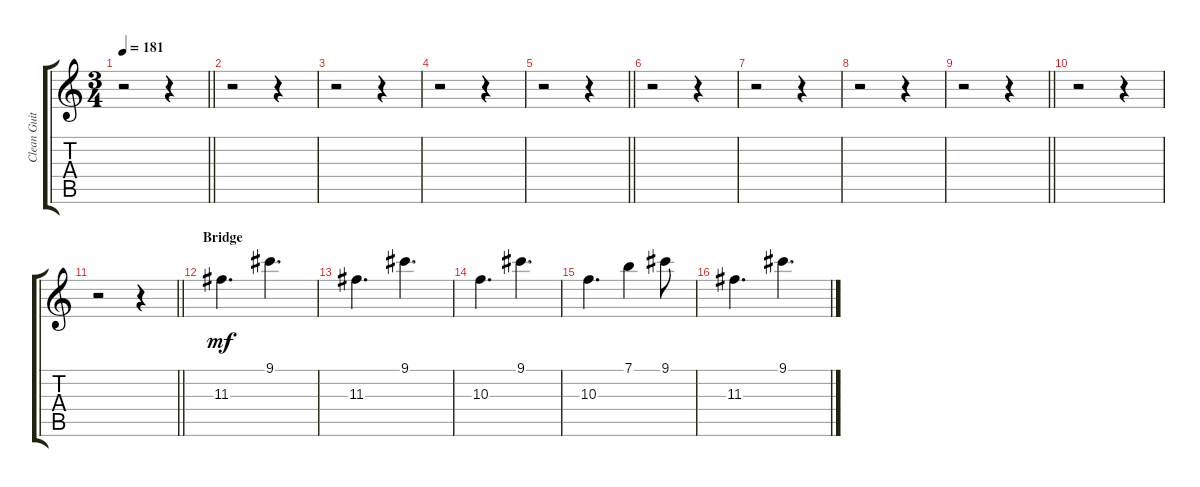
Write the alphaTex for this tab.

\track ("Clean Guitar" "Clean Guit") {instrument electricguitarclean}
\staff {score tabs}
\tuning (E4 B3 G3 D3 A2 D2) {hide}
\ts (3 4)
\tempo 181
\clef g2
\barLineRight lightlight
\ks c
r.2{dy mf} r.4 |
r.2 r.4 |
r.2 r.4 |
r.2 r.4 |
\barLineRight lightlight
r.2 r.4 |
r.2 r.4 |
r.2 r.4 |
r.2 r.4 |
\barLineRight lightlight
r.2 r.4 |
r.2 r.4 |
\barLineRight lightlight
r.2 r.4 |
\section ("" "Bridge")
11.3.4{d volume 8 instrument electricguitarclean} 9.1.4{d} |
11.3.4{d} 9.1.4{d} |
10.3.4{d} 9.1.4{d} |
10.3.4{d} 7.1.4 9.1.8 |
11.3.4{d} 9.1.4{d}
